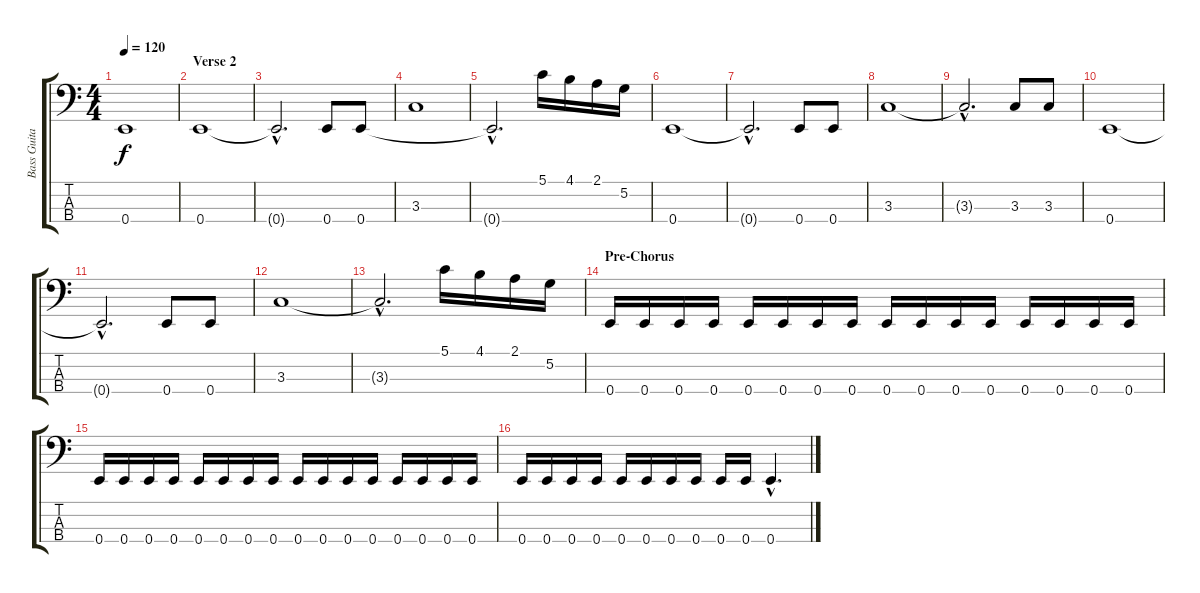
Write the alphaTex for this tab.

\track ("Bass Guitar" "Bass Guita") {instrument electricbassfinger}
\staff {score tabs}
\tuning (G2 D2 A1 E1) {hide}
\ts (4 4)
\tempo 120
\clef f4
\ks c
0.4{t}.1{dy f} |
\section ("" "Verse 2")
0.4.1 |
0.4{hac t}.2{d} 0.4.8 0.4.8 |
3.3.1 |
0.4{hac t}.2{d} 5.1.16 4.1.16 2.1.16 5.2.16 |
0.4.1 |
0.4{hac t}.2{d} 0.4.8 0.4.8 |
3.3.1 |
3.3{hac t}.2{d} 3.3.8 3.3.8 |
0.4.1 |
0.4{hac t}.2{d} 0.4.8 0.4.8 |
3.3.1 |
3.3{hac t}.2{d} 5.1.16 4.1.16 2.1.16 5.2.16 |
\section ("" "Pre-Chorus")
0.4.16 0.4.16 0.4.16 0.4.16 0.4.16 0.4.16 0.4.16 0.4.16 0.4.16 0.4.16 0.4.16 0.4.16 0.4.16 0.4.16 0.4.16 0.4.16 |
0.4.16 0.4.16 0.4.16 0.4.16 0.4.16 0.4.16 0.4.16 0.4.16 0.4.16 0.4.16 0.4.16 0.4.16 0.4.16 0.4.16 0.4.16 0.4.16 |
0.4.16 0.4.16 0.4.16 0.4.16 0.4.16 0.4.16 0.4.16 0.4.16 0.4.16 0.4.16 0.4{hac}.4{d}
